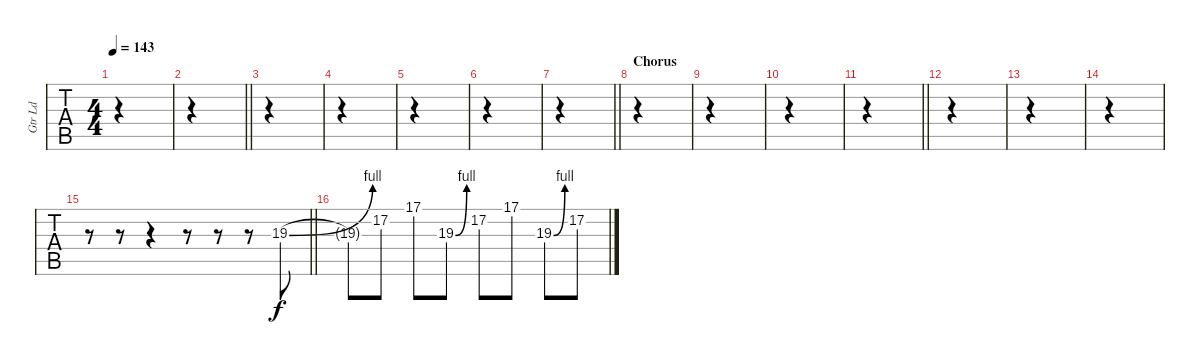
\track ("Gtr Ld" "Gtr Ld") {instrument distortionguitar}
\staff {tabs}
\tuning (F4 C4 Ab3 Eb3 Bb2 F2) {hide}
\ts (4 4)
\tempo 143
\clef g2
\ks c
|
\barLineRight lightlight
|
|
|
|
|
\barLineRight lightlight
|
\section ("" "Chorus")
|
|
|
\barLineRight lightlight
|
|
|
|
\barLineRight lightlight
r.8 r.8 r.4 r.8 r.8 r.8 19.3{be (bend 0 0 60 4)}.8 |
19.3{t}.8 17.2.8 17.1.8 19.3{be (bend 0 0 60 4)}.8 17.2.8 17.1.8 19.3{be (bend 0 0 60 4)}.8 17.2.8
